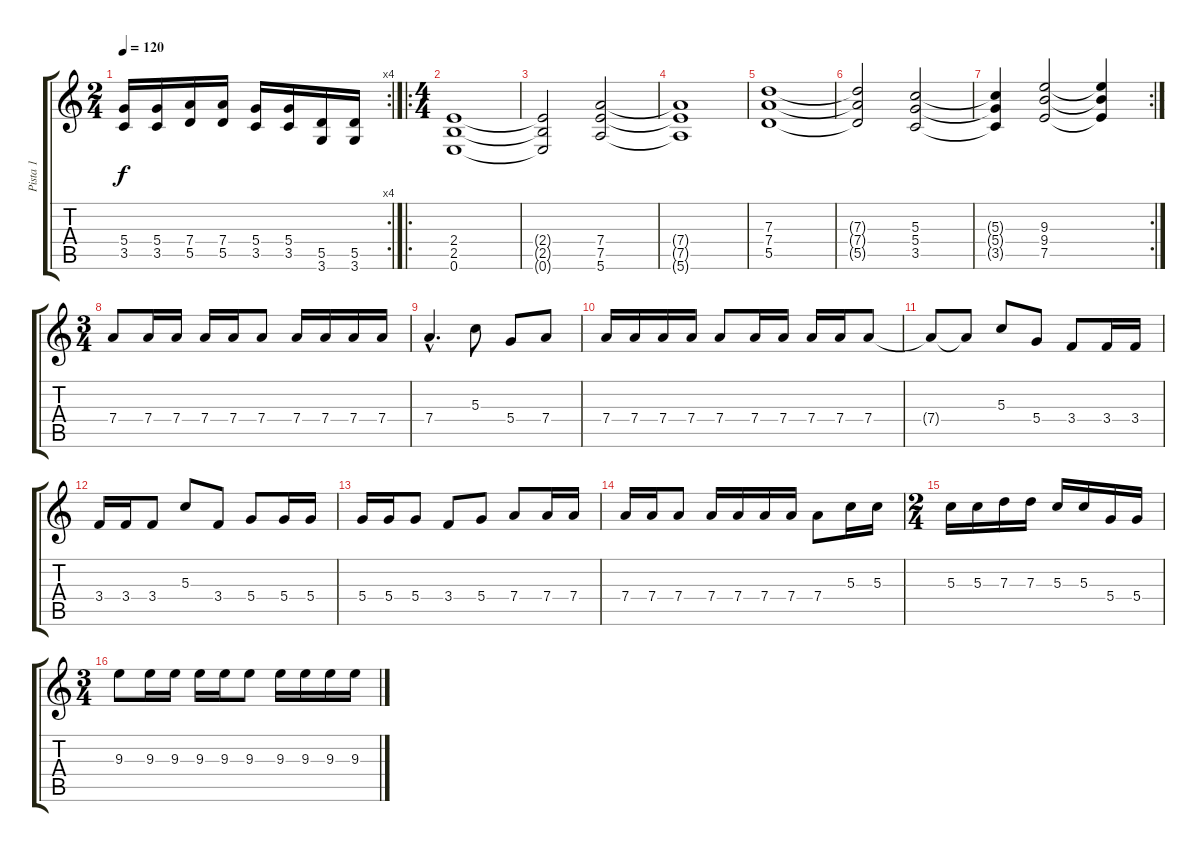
\track ("Pista 1" "Pista 1") {instrument distortionguitar}
\staff {score tabs}
\tuning (E4 B3 G3 D3 A2 E2) {hide}
\rc 4
\ts (2 4)
\tempo 120
\clef g2
\ks c
(5.4 3.5).16{dy f} (5.4 3.5).16 (7.4 5.5).16 (7.4 5.5).16 (5.4 3.5).16 (5.4 3.5).16 (5.5 3.6).16 (5.5 3.6).16 |
\ro
\ts (4 4)
(2.4 2.5 0.6).1 |
(2.4{t} 2.5{t} 0.6{t}).2 (7.4 7.5 5.6).2 |
(7.4{t} 7.5{t} 5.6{t}).1 |
(7.3 7.4 5.5).1 |
(7.3{t} 7.4{t} 5.5{t}).2 (5.3 5.4 3.5).2 |
\rc 2
(5.3{t} 5.4{t} 3.5{t}).4 (9.3 9.4 7.5).2 (9.3{t} 9.4{t} 7.5{t}).4 |
\ts (3 4)
7.4.8 7.4.16 7.4.16 7.4.16 7.4.16 7.4.8 7.4.16 7.4.16 7.4.16 7.4.16 |
7.4{hac}.4{d} 5.3.8 5.4.8 7.4.8 |
7.4.16 7.4.16 7.4.16 7.4.16 7.4.8 7.4.16 7.4.16 7.4.16 7.4.16 7.4.8 |
7.4{t}.8 7.4{t}.8 5.3.8 5.4.8 3.4.8 3.4.16 3.4.16 |
3.4.16 3.4.16 3.4.8 5.3.8 3.4.8 5.4.8 5.4.16 5.4.16 |
5.4.16 5.4.16 5.4.8 3.4.8 5.4.8 7.4.8 7.4.16 7.4.16 |
7.4.16 7.4.16 7.4.8 7.4.16 7.4.16 7.4.16 7.4.16 7.4.8 5.3.16 5.3.16 |
\ts (2 4)
5.3.16 5.3.16 7.3.16 7.3.16 5.3.16 5.3.16 5.4.16 5.4.16 |
\ts (3 4)
9.3.8 9.3.16 9.3.16 9.3.16 9.3.16 9.3.8 9.3.16 9.3.16 9.3.16 9.3.16
